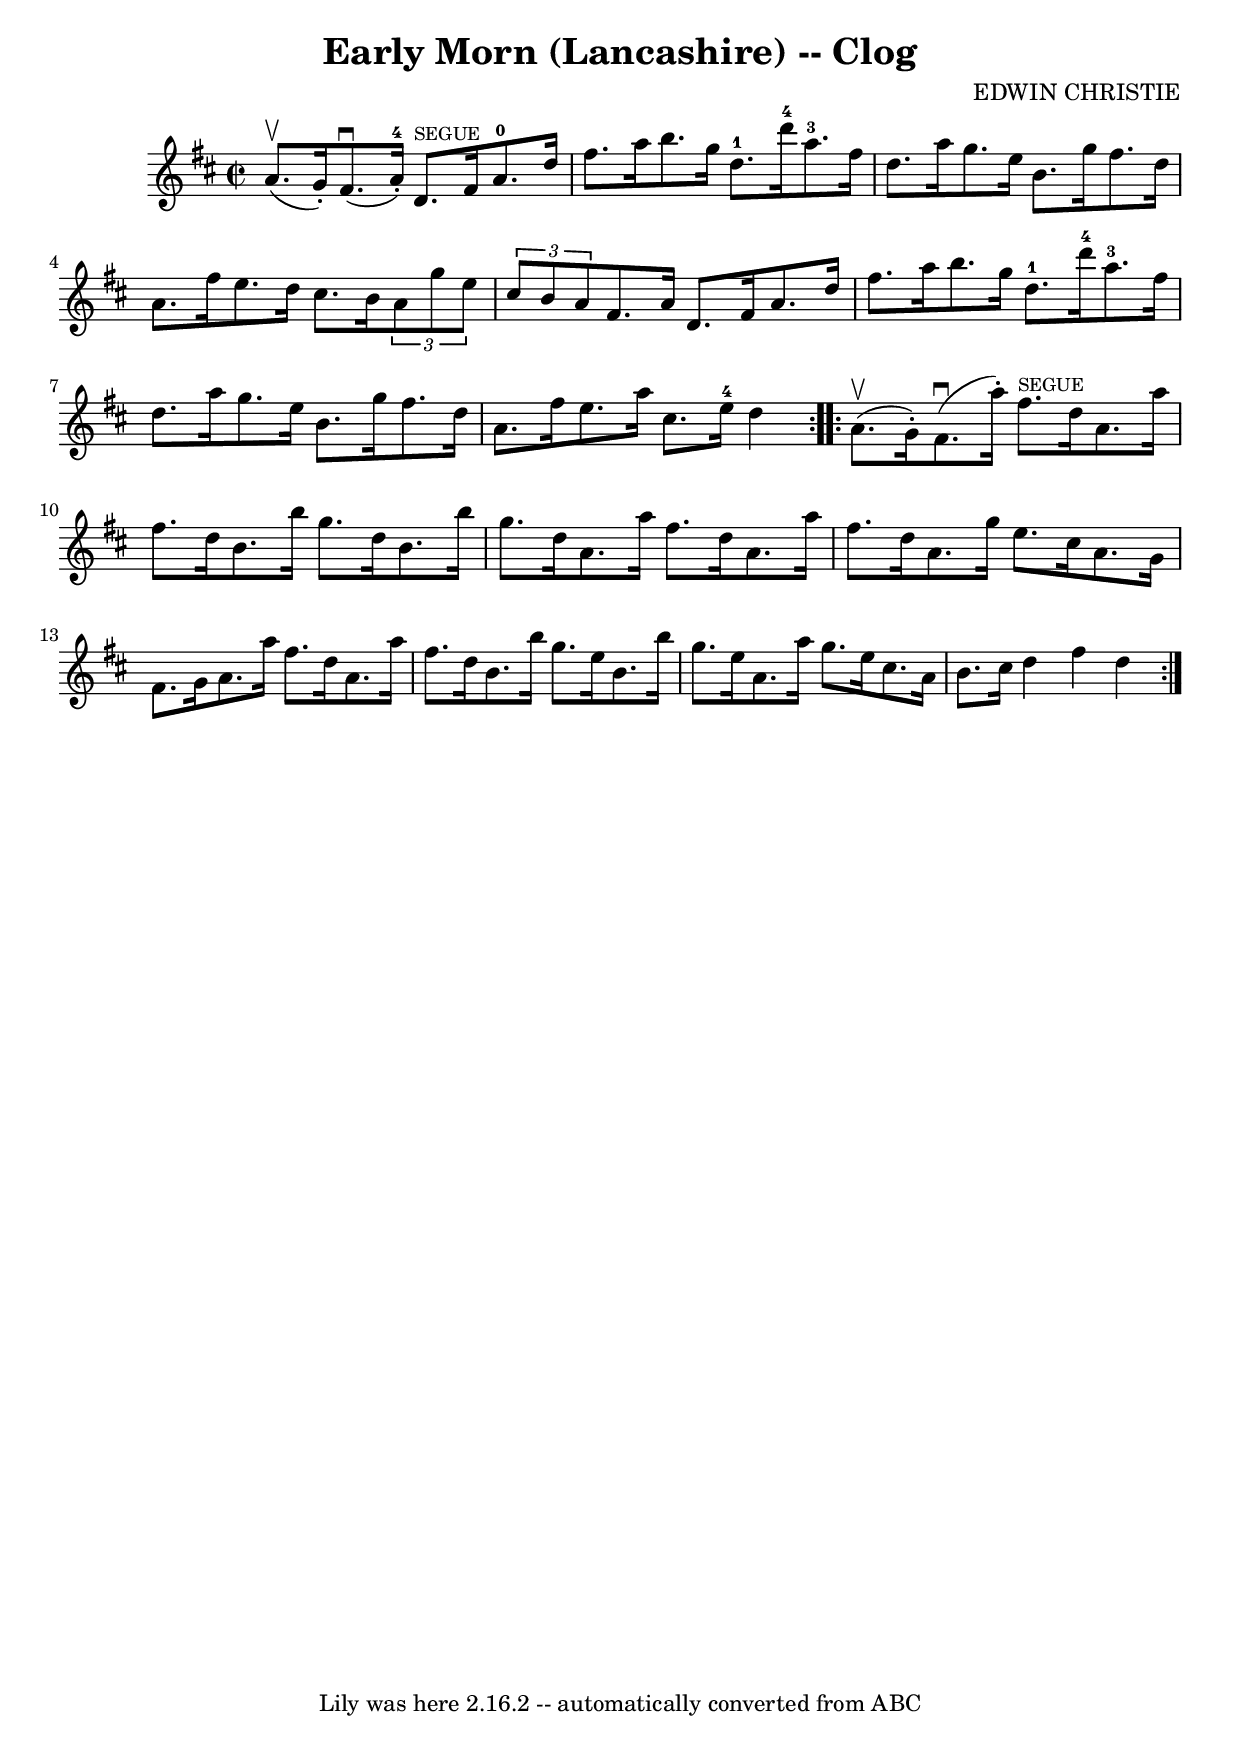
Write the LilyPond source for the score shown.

\version "2.7.40"
\include "Mammoth.ily"
\header {
	%% book = "Ryan's Mammoth Collection"
	composer = "EDWIN CHRISTIE"
	crossRefNumber = "1"
	footnotes = "\\\\159 945"
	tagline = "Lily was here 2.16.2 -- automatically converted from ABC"
	title = "Early Morn (Lancashire) -- Clog"
}
voicedefault =  {
\set Score.defaultBarType = "empty"

\repeat volta 2 {
\override Staff.TimeSignature #'style = #'C
 \time 2/2 \key d \major a'8.^\upbow(g'16 -.) |
 fis'8. 
^\downbow(a'16-4-.) d'8.^\segue fis'16 a'8.-0 d''16    
fis''8. a''16    |
 b''8. g''16 d''8.-1 d'''16-4     
a''8.-3 fis''16 d''8. a''16    |
 g''8. e''16 b'8.   
 g''16 fis''8. d''16 a'8. fis''16    |
 e''8. d''16    
cis''8. b'16    \times 2/3 { a'8 g''8 e''8  }   \times 2/3 {   
cis''8 b'8 a'8  }   |
 fis'8. a'16 d'8. fis'16 a'8. 
 d''16 fis''8. a''16    |
 b''8. g''16 d''8.-1   
d'''16-4 a''8.-3 fis''16 d''8. a''16    |
 g''8.    
e''16 b'8. g''16 fis''8. d''16 a'8. fis''16    |
     
e''8. a''16 cis''8. e''16-4 d''4  }     \repeat volta 2 { a'8. 
^\upbow(g'16 -.) |
 fis'8.^\downbow(a''16 -.) fis''8. 
^\segue d''16 a'8. a''16 fis''8. d''16    |
 b'8.    
b''16 g''8. d''16 b'8. b''16 g''8. d''16    |
 a'8.   
 a''16 fis''8. d''16 a'8. a''16 fis''8. d''16    |
     
a'8. g''16 e''8. cis''16 a'8. g'16 fis'8. g'16    |
 
 a'8. a''16 fis''8. d''16 a'8. a''16 fis''8. d''16    
|
 b'8. b''16 g''8. e''16 b'8. b''16 g''8. e''16   
 |
 a'8. a''16 g''8. e''16 cis''8. a'16 b'8.    
cis''16    |
 d''4 fis''4 d''4    }   
}

\score{
    <<

	\context Staff="default"
	{
	    \voicedefault 
	}

    >>
	\layout {
	}
	\midi {}
}
